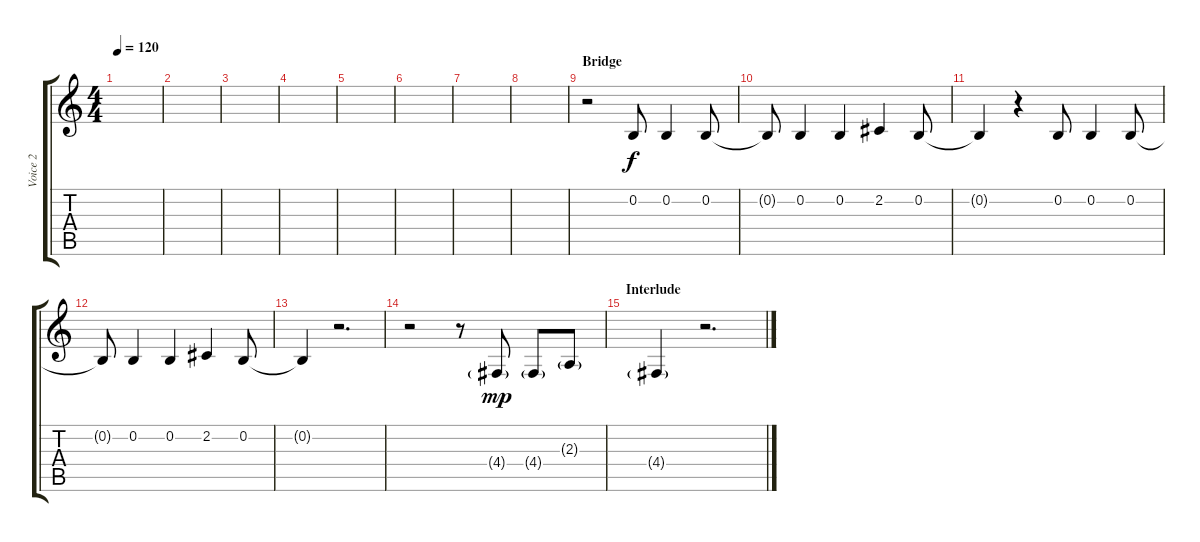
\track ("Voice 2          I" "Voice 2   ") {instrument englishhorn}
\staff {score tabs}
\tuning (E4 B3 G3 D3 A2 E2) {hide}
\ts (4 4)
\tempo 120
\clef g2
\ks c
|
|
|
|
|
|
|
|
\section ("" "Bridge ")
r.2 0.2.8 0.2.4 0.2.8 |
0.2{t}.8 0.2.4 0.2.4 2.2.4 0.2.8 |
0.2{t}.4 r.4 0.2.8 0.2.4 0.2.8 |
0.2{t}.8 0.2.4 0.2.4 2.2.4 0.2.8 |
0.2{t}.4 r.2{d} |
r.2 r.8 4.4{g}.8{dy mp} 4.4{g}.8 2.3{g}.8 |
\section ("" "Interlude")
4.4{g}.4 r.2{d}
